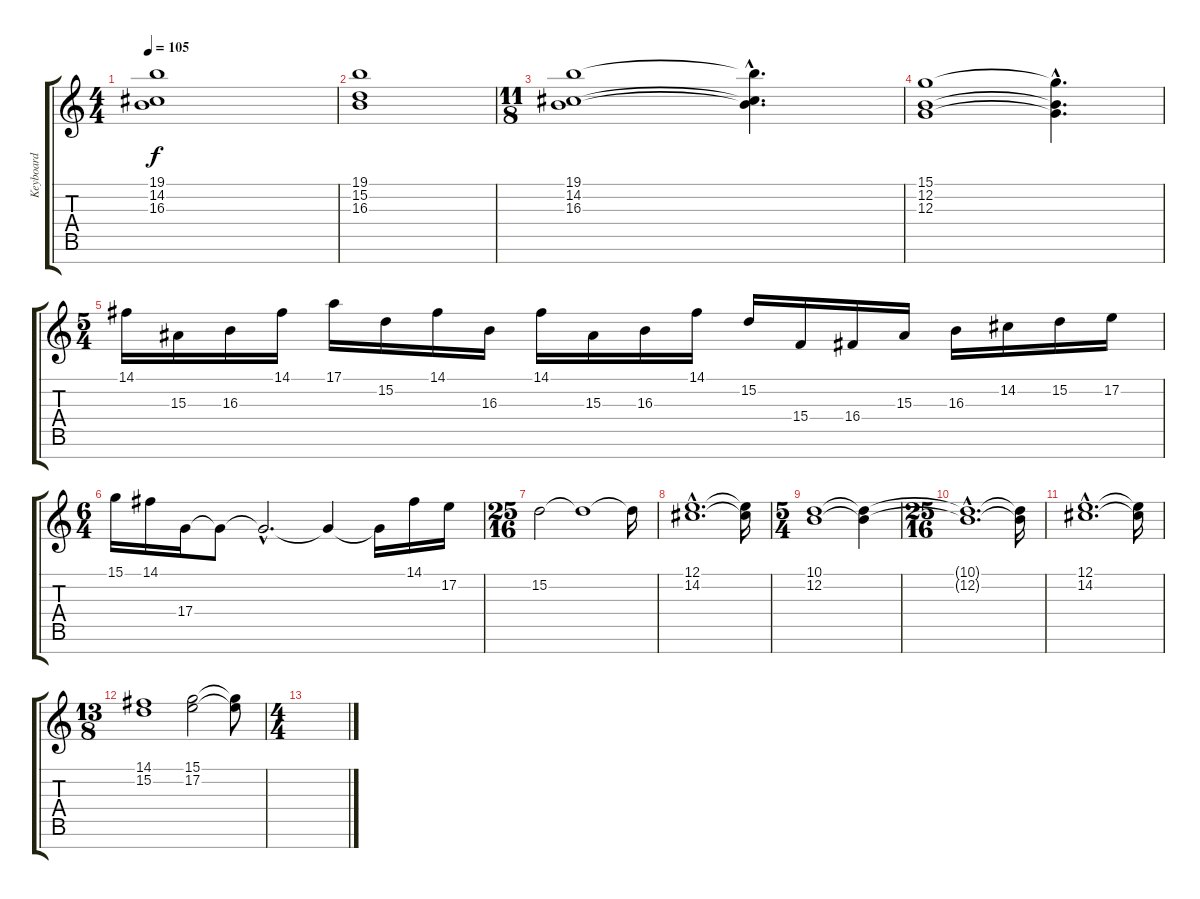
\track ("Keyboard" "Keyboard") {instrument acousticgrandpiano}
\staff {score tabs}
\tuning (E4 B3 G3 D3 A2 E2 B1) {hide}
\ts (4 4)
\tempo 105
\clef g2
\ks c
(19.1 14.2 16.3).1{dy f} |
(19.1 15.2 16.3).1 |
\ts (11 8)
(19.1 14.2 16.3).1 (19.1{hac t} 14.2{hac t} 16.3{hac t}).4{d} |
(15.1 12.2 12.3).1 (15.1{hac t} 12.2{hac t} 12.3{hac t}).4{d} |
\ts (5 4)
14.1.16 15.3.16 16.3.16 14.1.16 17.1.16 15.2.16 14.1.16 16.3.16 14.1.16 15.3.16 16.3.16 14.1.16 15.2.16 15.4.16 16.4.16 15.3.16 16.3.16 14.2.16 15.2.16 17.2.16 |
\ts (6 4)
15.1.16 14.1.16 17.4.16 17.4{t}.8 17.4{hac t}.2{d} 17.4{t}.4 17.4{t}.16 14.1.16 17.2.16 |
\ts (25 16)
15.2.2 15.2{t}.1 15.2{t}.16 |
(12.1{hac} 14.2{hac}).1{d} (12.1{t} 14.2{t}).16 |
\ts (5 4)
(10.1 12.2).1 (10.1{t} 12.2{t}).4 |
\ts (25 16)
(10.1{hac t} 12.2{hac t}).1{d} (10.1{t} 12.2{t}).16 |
(12.1{hac} 14.2{hac}).1{d} (12.1{t} 14.2{t}).16 |
\ts (13 8)
(14.1 15.2).1 (15.1 17.2).2 (15.1{t} 17.2{t}).8 |
\ts (4 4)
